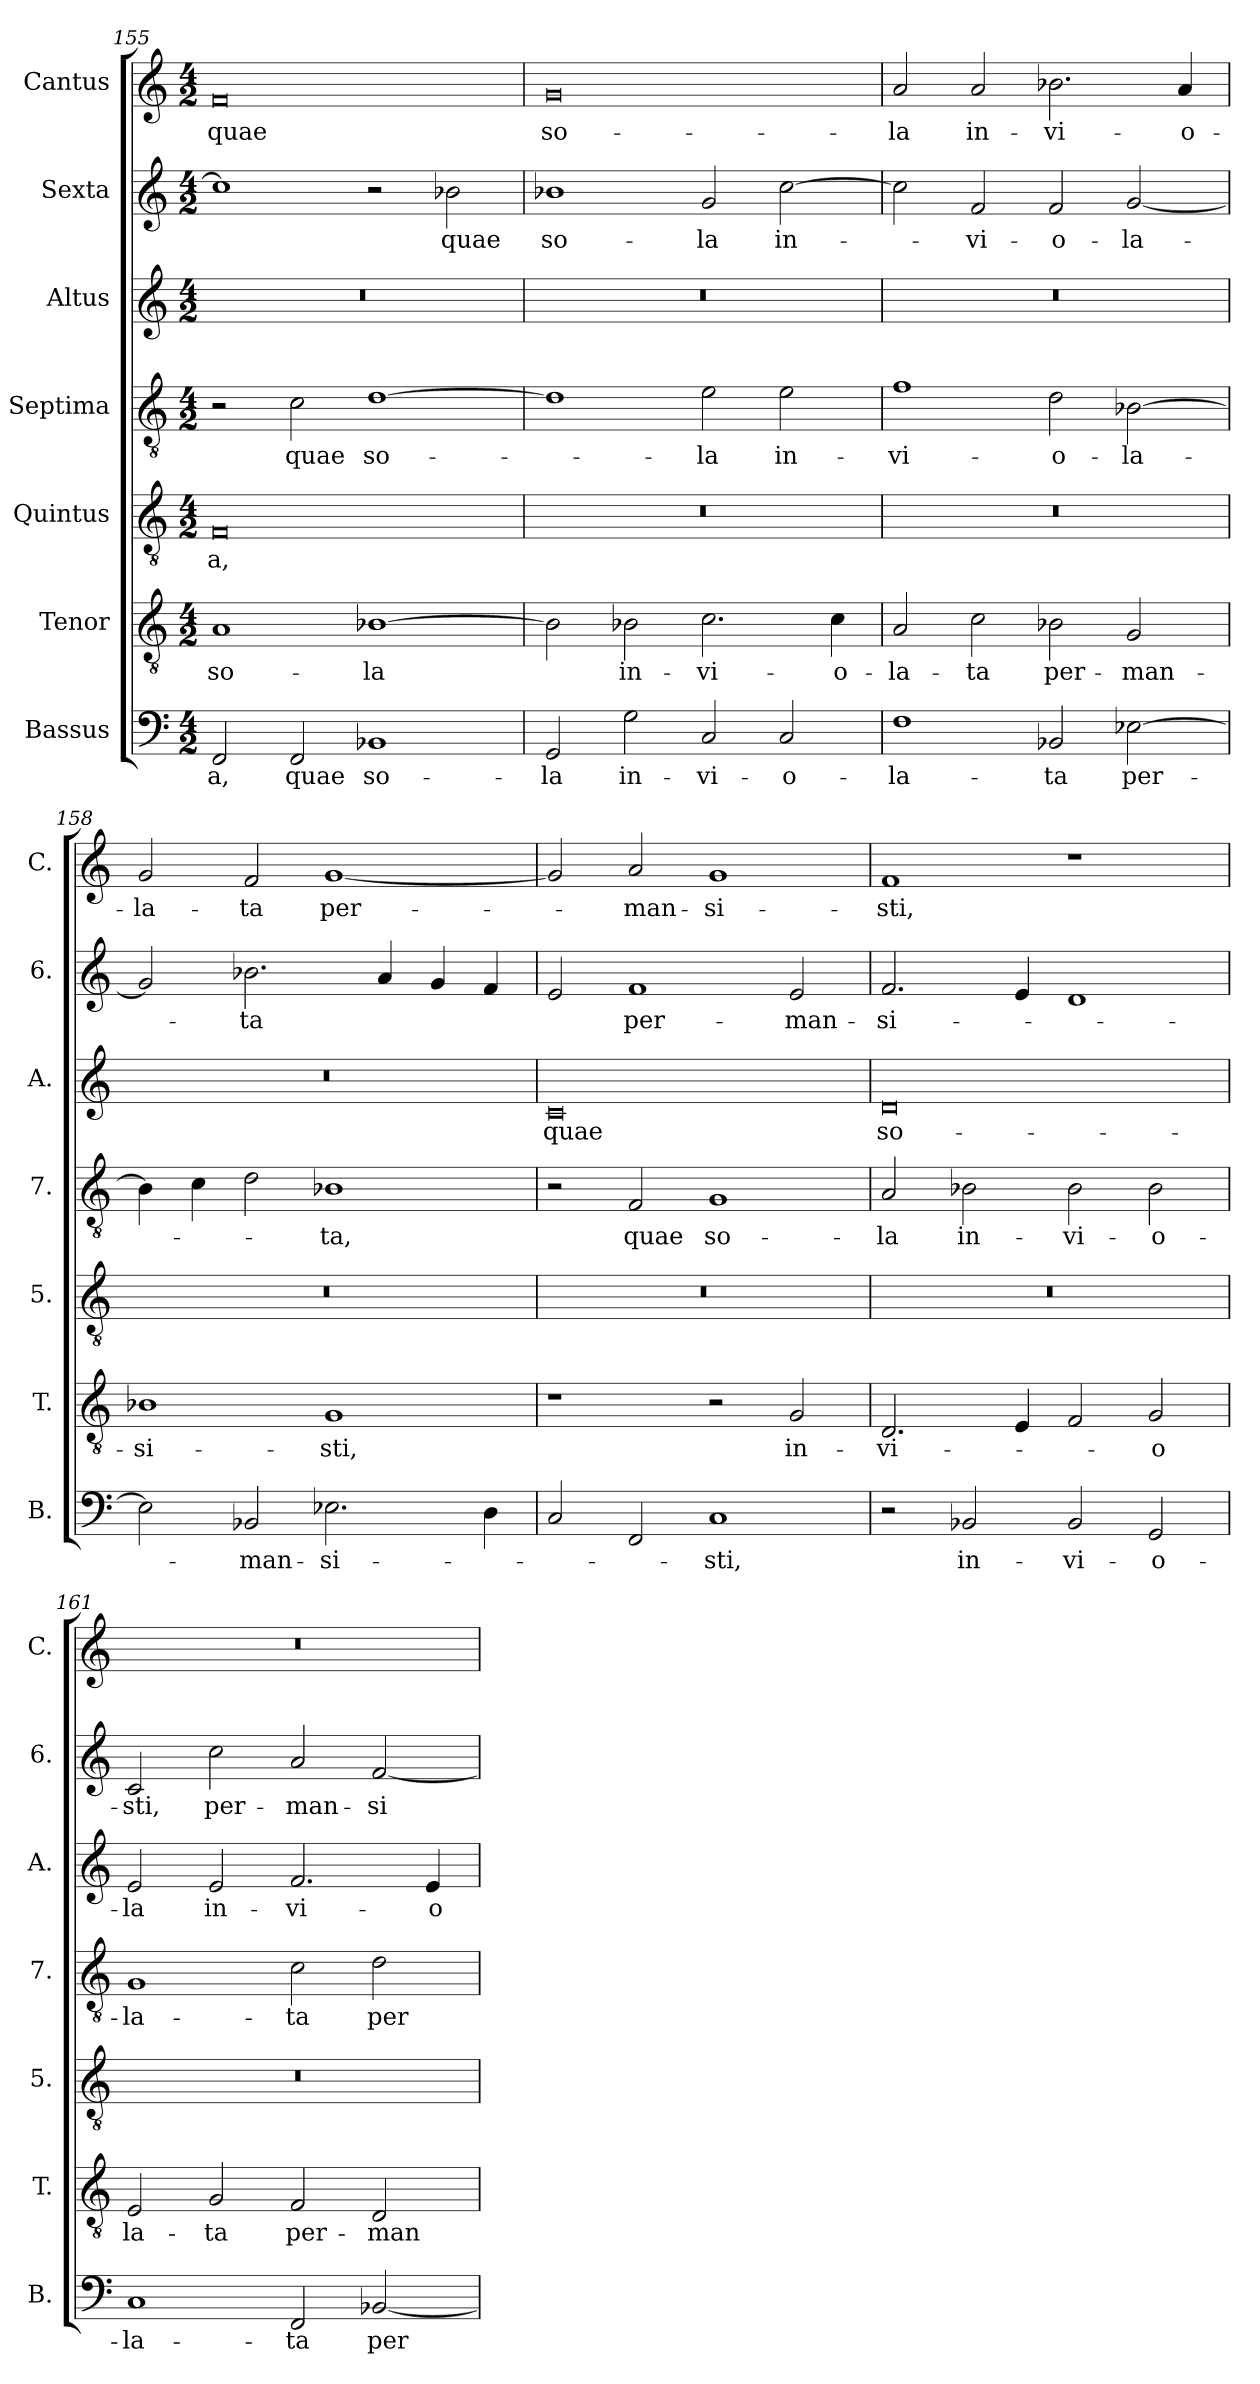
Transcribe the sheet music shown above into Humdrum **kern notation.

**kern	**text	**kern	**text	**kern	**text	**kern	**text	**kern	**text	**kern	**text	**kern	**text
*part7	*part7	*part6	*part6	*part5	*part5	*part4	*part4	*part3	*part3	*part2	*part2	*part1	*part1
*staff7	*staff7	*staff6	*staff6	*staff5	*staff5	*staff4	*staff4	*staff3	*staff3	*staff2	*staff2	*staff1	*staff1
*I"Bassus	*	*I"Tenor	*	*I"Quintus	*	*I"Septima	*	*I"Altus	*	*I"Sexta	*	*I"Cantus	*
*I'B.	*	*I'T.	*	*I'5.	*	*I'7.	*	*I'A.	*	*I'6.	*	*I'C.	*
*clefF4	*	*clefGv2	*	*clefGv2	*	*clefGv2	*	*clefG2	*	*clefG2	*	*clefG2	*
*k[]	*	*k[]	*	*k[]	*	*k[]	*	*k[]	*	*k[]	*	*k[]	*
*M4/2	*	*M4/2	*	*M4/2	*	*M4/2	*	*M4/2	*	*M4/2	*	*M4/2	*
=155	=155	=155	=155	=155	=155	=155	=155	=155	=155	=155	=155	=155	=155
2FF/	-a,	1A	so-	0F	-a,	2r	.	0r	.	1cc]	.	0f	quae
2FF/	quae	.	.	.	.	2c\	quae	.	.	.	.	.	.
1BB-X	so-	[1B-X	-la	.	.	[1d	so-	.	.	2r	.	.	.
.	.	.	.	.	.	.	.	.	.	2b-X\	quae	.	.
=156	=156	=156	=156	=156	=156	=156	=156	=156	=156	=156	=156	=156	=156
2GG/	-la	2B-\]	.	0r	.	1d]	.	0r	.	1b-X	so-	0g	so-
2G\	in-	2B-X\	in-	.	.	.	.	.	.	.	.	.	.
2C/	-vi-	2.c\	-vi-	.	.	2e\	-la	.	.	2g/	-la	.	.
2C/	-o-	.	.	.	.	2e\	in-	.	.	[2cc\	in-	.	.
.	.	4c\	-o-	.	.	.	.	.	.	.	.	.	.
=157	=157	=157	=157	=157	=157	=157	=157	=157	=157	=157	=157	=157	=157
1F	-la-	2A/	-la-	0r	.	1f	-vi-	0r	.	2cc\]	.	2a/	-la
.	.	2c\	-ta	.	.	.	.	.	.	2f/	-vi-	2a/	in-
2BB-X/	-ta	2B-X\	per-	.	.	2d\	-o-	.	.	2f/	-o-	2.b-X\	-vi-
[2E-X\	per-	2G/	-man-	.	.	[2B-X\	-la-	.	.	[2g/	-la-	.	.
.	.	.	.	.	.	.	.	.	.	.	.	4a/	-o-
!!LO:LB:g=z
=158	=158	=158	=158	=158	=158	=158	=158	=158	=158	=158	=158	=158	=158
2E-\]	.	1B-X	-si-	0r	.	4B-\]	.	0r	.	2g/]	.	2g/	-la-
.	.	.	.	.	.	4c\	.	.	.	.	.	.	.
2BB-X/	-man-	.	.	.	.	2d\	.	.	.	2.b-X\	-ta	2f/	-ta
2.E-X\	-si-	1G	-sti,	.	.	1B-X	-ta,	.	.	.	.	[1g	per-
.	.	.	.	.	.	.	.	.	.	4a/	.	.	.
.	.	.	.	.	.	.	.	.	.	4g/	.	.	.
4D\	.	.	.	.	.	.	.	.	.	4f/	.	.	.
=159	=159	=159	=159	=159	=159	=159	=159	=159	=159	=159	=159	=159	=159
2C/	.	1r	.	0r	.	2r	.	0c	quae	2e/	.	2g/]	.
2FF/	.	.	.	.	.	2F/	quae	.	.	1f	per-	2a/	-man-
1C	-sti,	2r	.	.	.	1G	so-	.	.	.	.	1g	-si-
.	.	2G/	in-	.	.	.	.	.	.	2e/	-man-	.	.
=160	=160	=160	=160	=160	=160	=160	=160	=160	=160	=160	=160	=160	=160
2r	.	2.D/	-vi-	0r	.	2A/	-la	0d	so-	2.f/	-si-	1f	-sti,
2BB-X/	in-	.	.	.	.	2B-X\	in-	.	.	.	.	.	.
.	.	4E/	.	.	.	.	.	.	.	4e/	.	.	.
2BB-/	-vi-	2F/	.	.	.	2B-\	-vi-	.	.	1d	.	1r	.
2GG/	-o-	2G/	-o	.	.	2B-\	-o-	.	.	.	.	.	.
=161	=161	=161	=161	=161	=161	=161	=161	=161	=161	=161	=161	=161	=161
1C	-la-	2E/	la-	0r	.	1G	-la-	2e/	-la	2c/	-sti,	0r	.
.	.	2G/	-ta	.	.	.	.	2e/	in-	2cc\	per-	.	.
2FF/	-ta	2F/	per-	.	.	2c\	-ta	2.f/	-vi-	2a/	-man-	.	.
[2BB-X/	per-	2D/	-man-	.	.	2d\	per-	.	.	[2f/	-si-	.	.
.	.	.	.	.	.	.	.	4e/	-o-	.	.	.	.
=	=	=	=	=	=	=	=	=	=	=	=	=	=
*-	*-	*-	*-	*-	*-	*-	*-	*-	*-	*-	*-	*-	*-
